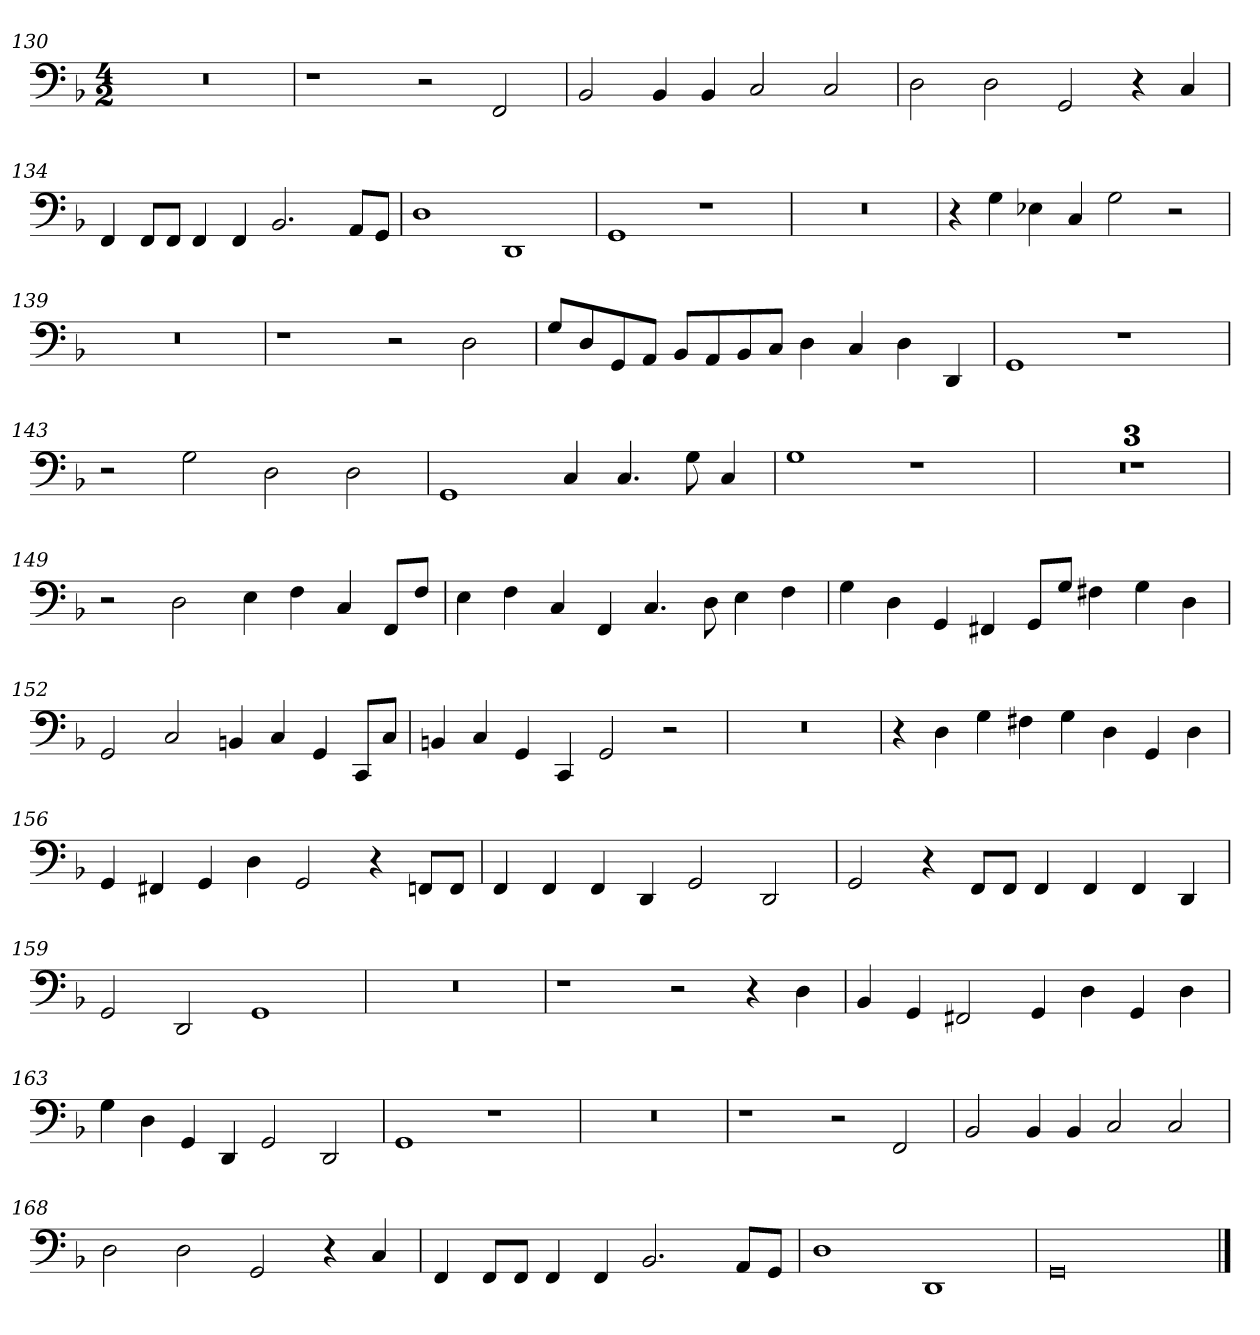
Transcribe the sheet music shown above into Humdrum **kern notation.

**kern
*part1
*staff1
*clefF4
*k[b-]
*F:
*M4/2
=130
0r
!!LO:LB:g=z
=131
1r
2r
2FF/
=132
2BB-/
4BB-/
4BB-/
2C/
2C/
=133
2D\
2D\
2GG/
4r
4C/
=134
4FF/
8FF/L
8FF/J
4FF/
4FF/
2.BB-/
8AA/L
8GG/J
!!LO:LB:g=z
=135
1D
1DD
=136
1GG
1r
=137
0r
=138
4r
4G\
4E-X\
4C/
2G\
2r
=139
0r
!!LO:LB:g=z
=140
1r
2r
2D\
=141
8G/L
8D/
8GG/
8AA/J
8BB-/L
8AA/
8BB-/
8C/J
4D\
4C/
4D\
4DD/
=142
1GG
1r
=143
2r
2G\
2D\
2D\
!!LO:LB:g=z
=144
1GG
4C/
4.C/
8G\
4C/
=145
1G
1r
=146
0r
=147
0r
=148
0r
=149
2r
2D\
4E\
4F\
4C/
8FF/L
8F/J
=150
4E\
4F\
4C/
4FF/
4.C/
8D\
4E\
4F\
!!LO:LB:g=z
=151
4G\
4D\
4GG/
4FF#X/
8GG/L
8G/J
4F#X\
4G\
4D\
=152
2GG/
2C/
4BBn/
4C/
4GG/
8CC/L
8C/J
=153
4BBn/
4C/
4GG/
4CC/
2GG/
2r
!!LO:LB:g=z
=154
0r
=155
4r
4D\
4G\
4F#X\
4G\
4D\
4GG/
4D\
=156
4GG/
4FF#X/
4GG/
4D\
2GG/
4r
8FFn/L
8FF/J
=157
4FF/
4FF/
4FF/
4DD/
2GG/
2DD/
!!LO:LB:g=z
=158
2GG/
4r
8FF/L
8FF/J
4FF/
4FF/
4FF/
4DD/
=159
2GG/
2DD/
1GG
=160
0r
=161
1r
2r
4r
4D\
=162
4BB-/
4GG/
2FF#X/
4GG/
4D\
4GG/
4D\
!!LO:LB:g=z
=163
4G\
4D\
4GG/
4DD/
2GG/
2DD/
=164
1GG
1r
=165
0r
=166
1r
2r
2FF/
=167
2BB-/
4BB-/
4BB-/
2C/
2C/
!!LO:LB:g=z
=168
2D\
2D\
2GG/
4r
4C/
=169
4FF/
8FF/L
8FF/J
4FF/
4FF/
2.BB-/
8AA/L
8GG/J
=170
1D
1DD
=171
0GG
==
*-
